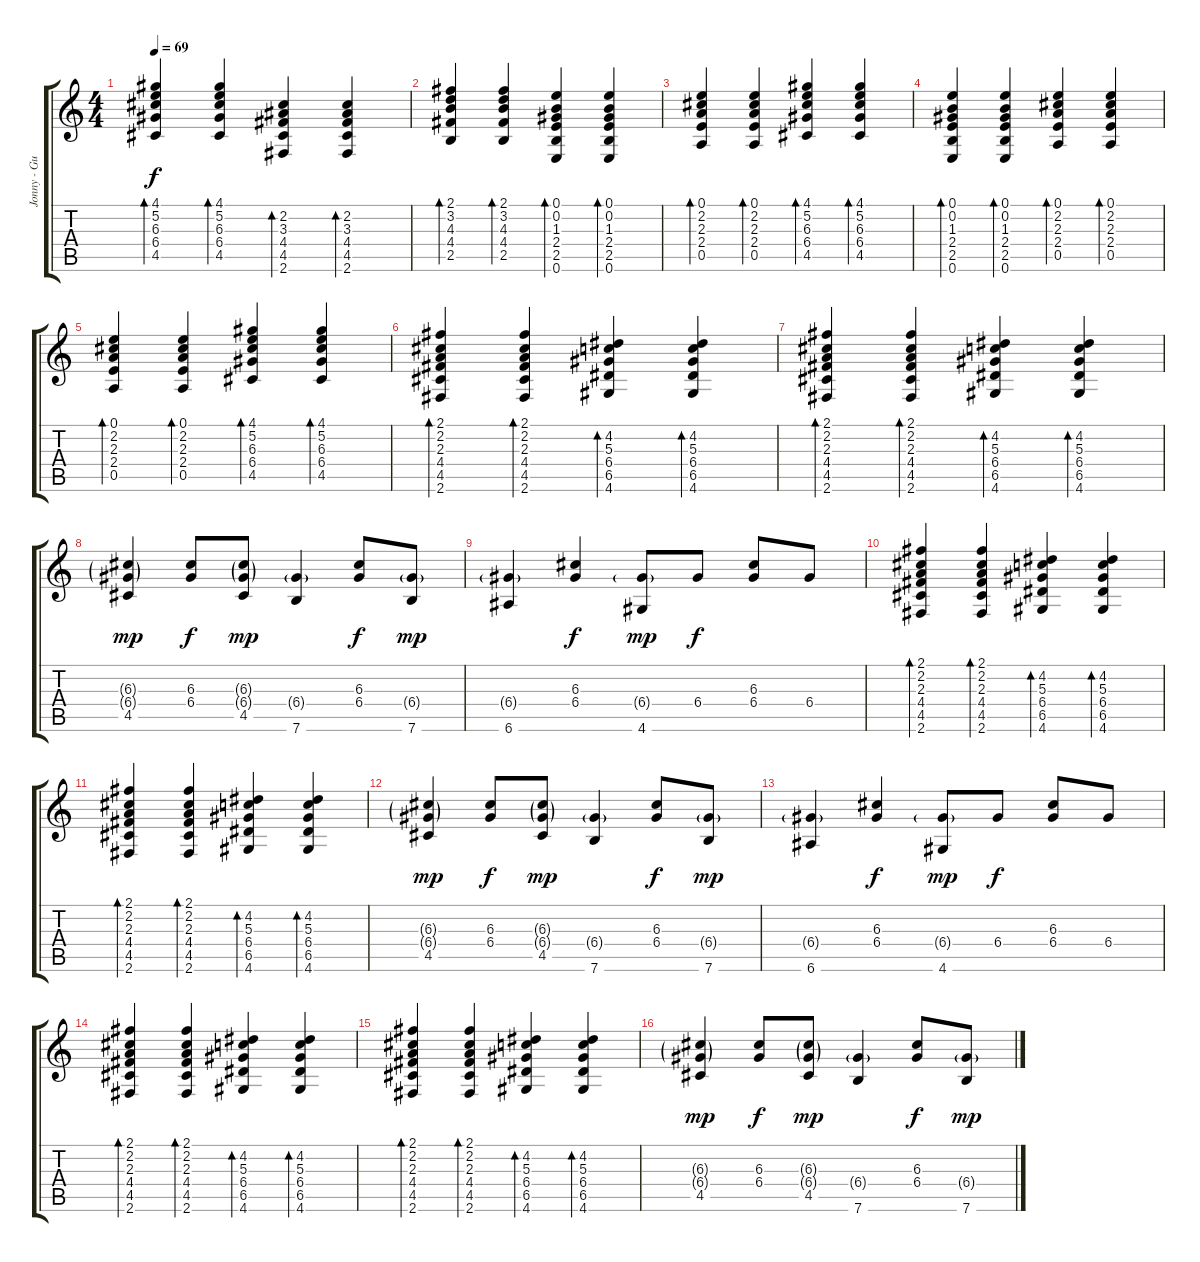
\track ("Jonny - Guitar" "Jonny - Gu") {instrument electricguitarjazz}
\staff {score tabs}
\tuning (E4 B3 G3 D3 A2 E2) {hide}
\ts (4 4)
\tempo 69
\clef g2
\ks c
(4.1 5.2 6.3 6.4 4.5).4{bd 120 dy f} (4.1 5.2 6.3 6.4 4.5).4{bd 120} (2.2 3.3 4.4 4.5 2.6).4{bd 120} (2.2 3.3 4.4 4.5 2.6).4{bd 120} |
(2.1 3.2 4.3 4.4 2.5).4{bd 120} (2.1 3.2 4.3 4.4 2.5).4{bd 120} (0.1 0.2 1.3 2.4 2.5 0.6).4{bd 120} (0.1 0.2 1.3 2.4 2.5 0.6).4{bd 120} |
(0.1 2.2 2.3 2.4 0.5).4{bd 120} (0.1 2.2 2.3 2.4 0.5).4{bd 120} (4.1 5.2 6.3 6.4 4.5).4{bd 120} (4.1 5.2 6.3 6.4 4.5).4{bd 120} |
(0.1 0.2 1.3 2.4 2.5 0.6).4{bd 60} (0.1 0.2 1.3 2.4 2.5 0.6).4{bd 60} (0.1 2.2 2.3 2.4 0.5).4{bd 60} (0.1 2.2 2.3 2.4 0.5).4{bd 60} |
(0.1 2.2 2.3 2.4 0.5).4{bd 60} (0.1 2.2 2.3 2.4 0.5).4{bd 60} (4.1 5.2 6.3 6.4 4.5).4{bd 60} (4.1 5.2 6.3 6.4 4.5).4{bd 60} |
(2.1 2.2 2.3 4.4 4.5 2.6).4{bd 60} (2.1 2.2 2.3 4.4 4.5 2.6).4{bd 60} (4.2 5.3 6.4 6.5 4.6).4{bd 60} (4.2 5.3 6.4 6.5 4.6).4{bd 60} |
(2.1 2.2 2.3 4.4 4.5 2.6).4{bd 60} (2.1 2.2 2.3 4.4 4.5 2.6).4{bd 60} (4.2 5.3 6.4 6.5 4.6).4{bd 60} (4.2 5.3 6.4 6.5 4.6).4{bd 60} |
(6.3{g} 6.4{g} 4.5).4{dy mp} (6.3 6.4).8{dy f} (6.3{g} 6.4{g} 4.5).8{dy mp} (6.4{g} 7.6).4 (6.3 6.4).8{dy f} (6.4{g} 7.6).8{dy mp} |
(6.4{g} 6.6).4 (6.3 6.4).4{dy f} (6.4{g} 4.6).8{dy mp} 6.4.8{dy f} (6.3 6.4).8 6.4.8 |
(2.1 2.2 2.3 4.4 4.5 2.6).4{bd 60} (2.1 2.2 2.3 4.4 4.5 2.6).4{bd 60} (4.2 5.3 6.4 6.5 4.6).4{bd 60} (4.2 5.3 6.4 6.5 4.6).4{bd 60} |
(2.1 2.2 2.3 4.4 4.5 2.6).4{bd 60} (2.1 2.2 2.3 4.4 4.5 2.6).4{bd 60} (4.2 5.3 6.4 6.5 4.6).4{bd 60} (4.2 5.3 6.4 6.5 4.6).4{bd 60} |
(6.3{g} 6.4{g} 4.5).4{dy mp} (6.3 6.4).8{dy f} (6.3{g} 6.4{g} 4.5).8{dy mp} (6.4{g} 7.6).4 (6.3 6.4).8{dy f} (6.4{g} 7.6).8{dy mp} |
(6.4{g} 6.6).4 (6.3 6.4).4{dy f} (6.4{g} 4.6).8{dy mp} 6.4.8{dy f} (6.3 6.4).8 6.4.8 |
(2.1 2.2 2.3 4.4 4.5 2.6).4{bd 60} (2.1 2.2 2.3 4.4 4.5 2.6).4{bd 60} (4.2 5.3 6.4 6.5 4.6).4{bd 60} (4.2 5.3 6.4 6.5 4.6).4{bd 60} |
(2.1 2.2 2.3 4.4 4.5 2.6).4{bd 60} (2.1 2.2 2.3 4.4 4.5 2.6).4{bd 60} (4.2 5.3 6.4 6.5 4.6).4{bd 60} (4.2 5.3 6.4 6.5 4.6).4{bd 60} |
(6.3{g} 6.4{g} 4.5).4{dy mp} (6.3 6.4).8{dy f} (6.3{g} 6.4{g} 4.5).8{dy mp} (6.4{g} 7.6).4 (6.3 6.4).8{dy f} (6.4{g} 7.6).8{dy mp}
